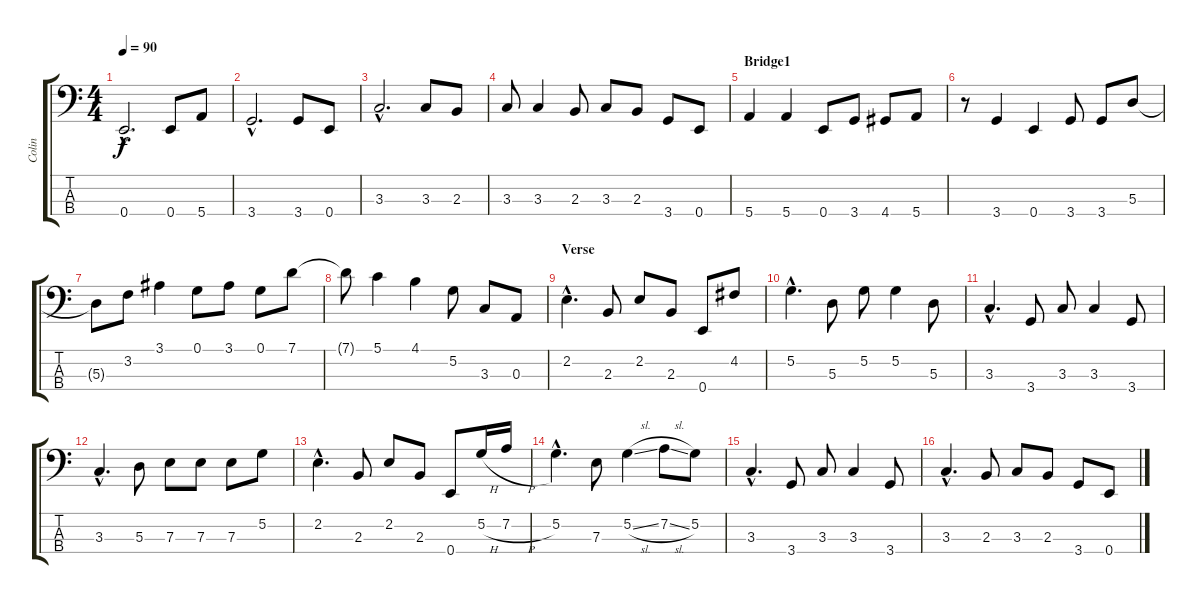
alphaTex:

\track ("Colin" "Colin") {instrument electricbassfinger}
\staff {score tabs}
\tuning (G2 D2 A1 E1) {hide}
\ts (4 4)
\tempo 90
\clef f4
\ks c
0.4{hac}.2{d dy f} 0.4.8 5.4.8 |
3.4{hac}.2{d} 3.4.8 0.4.8 |
3.3{hac}.2{d} 3.3.8 2.3.8 |
3.3.8 3.3.4 2.3.8 3.3.8 2.3.8 3.4.8 0.4.8 |
\section ("" "Bridge1")
5.4.4 5.4.4 0.4.8 3.4.8 4.4.8 5.4.8 |
r.8 3.4.4 0.4.4 3.4.8 3.4.8 5.3.8 |
5.3{t}.8 3.2.8 3.1.4 0.1.8 3.1.8 0.1.8 7.1.8 |
7.1{t}.8 5.1.4 4.1.4 5.2.8 3.3.8 0.3.8 |
\section ("" "Verse")
2.2{hac}.4{d} 2.3.8 2.2.8 2.3.8 0.4.8 4.2.8 |
5.2{hac}.4{d} 5.3.8 5.2.8 5.2.4 5.3.8 |
3.3{hac}.4{d} 3.4.8 3.3.8 3.3.4 3.4.8 |
3.3{hac}.4{d} 5.3.8 7.3.8 7.3.8 7.3.8 5.2.8 |
2.2{hac}.4{d} 2.3.8 2.2.8 2.3.8 0.4.8 5.2{h}.16 7.2{h}.16 |
5.2{hac}.4{d} 7.3.8 5.2{sl}.4 7.2{sl}.8 5.2.8 |
3.3{hac}.4{d} 3.4.8 3.3.8 3.3.4 3.4.8 |
3.3{hac}.4{d} 2.3.8 3.3.8 2.3.8 3.4.8 0.4.8
